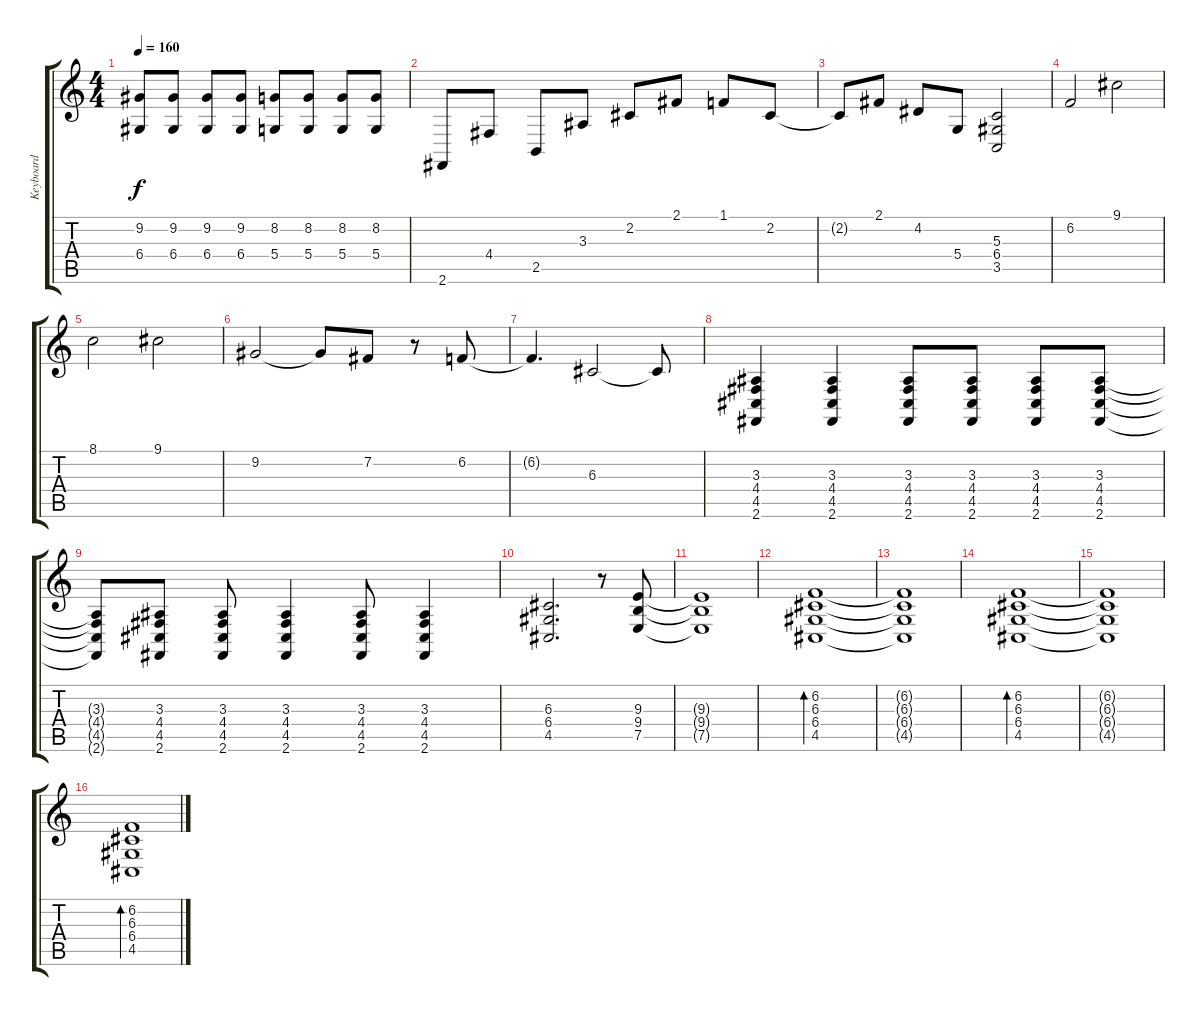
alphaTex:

\track ("Keyboard" "Keyboard") {instrument acousticgrandpiano}
\staff {score tabs}
\tuning (E4 B3 G3 D3 A2 E2) {hide}
\ts (4 4)
\tempo 160
\clef g2
\ks c
(9.2 6.4).8{dy f} (9.2 6.4).8 (9.2 6.4).8 (9.2 6.4).8 (8.2 5.4).8 (8.2 5.4).8 (8.2 5.4).8 (8.2 5.4).8 |
2.6.8 4.4.8 2.5.8 3.3.8 2.2.8 2.1.8 1.1.8 2.2.8 |
2.2{t}.8 2.1.8 4.2.8 5.4.8 (5.3 6.4 3.5).2 |
6.2.2 9.1.2 |
8.1.2 9.1.2 |
9.2.2 9.2{t}.8 7.2.8 r.8 6.2.8 |
6.2{t}.4{d} 6.3.2 6.3{t}.8 |
(3.3 4.4 4.5 2.6).4 (3.3 4.4 4.5 2.6).4 (3.3 4.4 4.5 2.6).8 (3.3 4.4 4.5 2.6).8 (3.3 4.4 4.5 2.6).8 (3.3 4.4 4.5 2.6).8 |
(3.3{t} 4.4{t} 4.5{t} 2.6{t}).8 (3.3 4.4 4.5 2.6).8 (3.3 4.4 4.5 2.6).8 (3.3 4.4 4.5 2.6).4 (3.3 4.4 4.5 2.6).8 (3.3 4.4 4.5 2.6).4 |
(6.3 6.4 4.5).2{d} r.8 (9.3 9.4 7.5).8 |
(9.3{t} 9.4{t} 7.5{t}).1 |
(6.2 6.3 6.4 4.5).1{bd 240} |
(6.2{t} 6.3{t} 6.4{t} 4.5{t}).1 |
(6.2 6.3 6.4 4.5).1{bd 240} |
(6.2{t} 6.3{t} 6.4{t} 4.5{t}).1 |
(6.2 6.3 6.4 4.5).1{bd 240}
